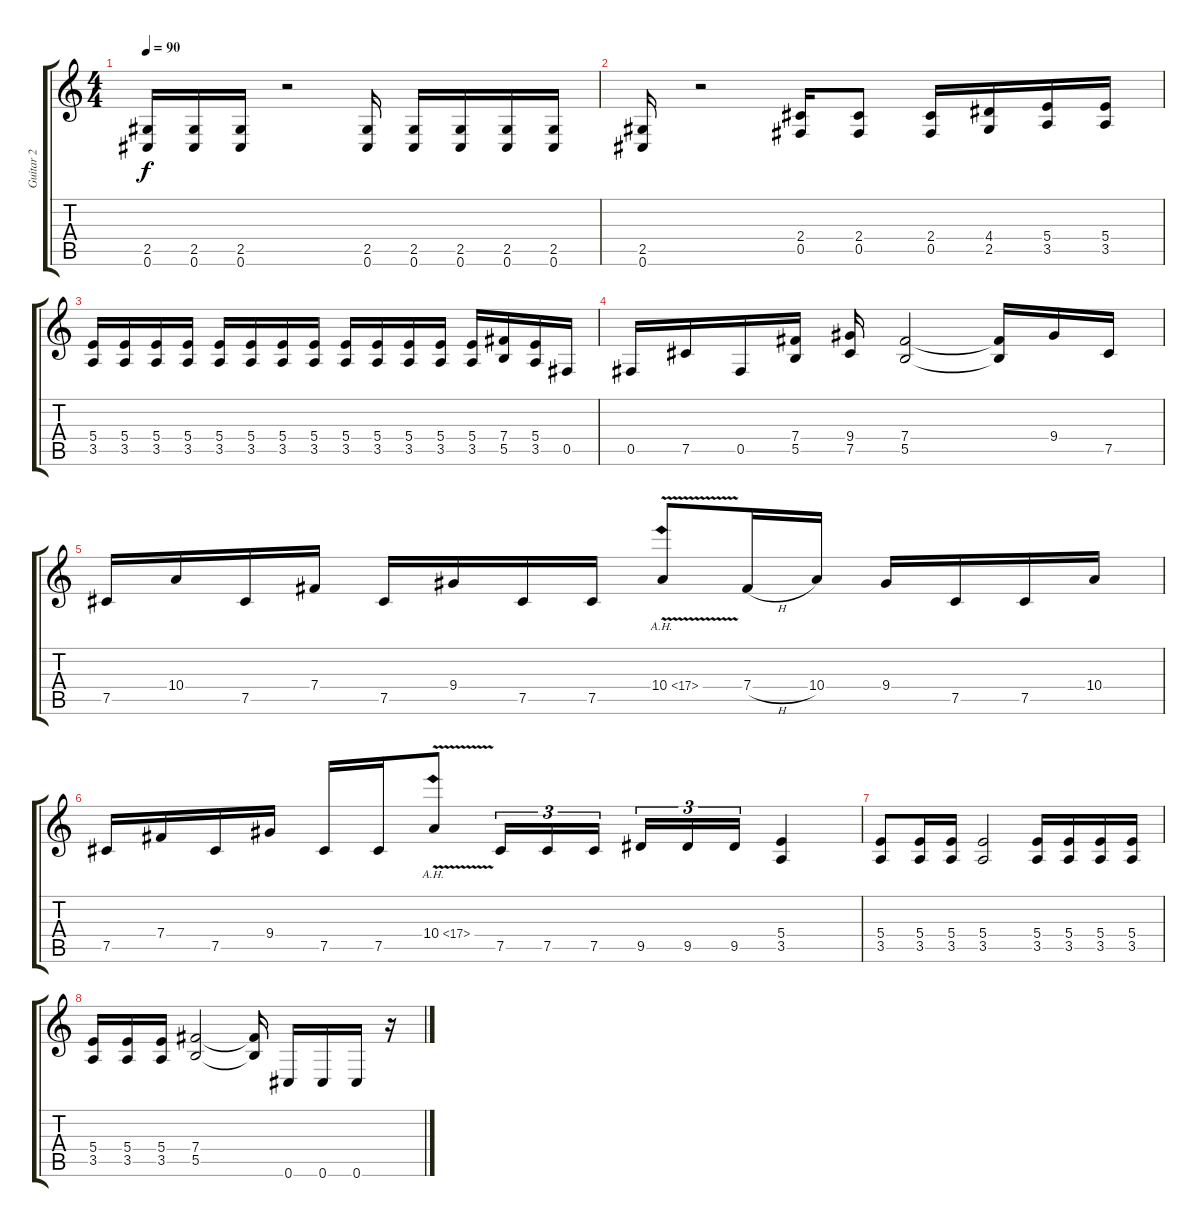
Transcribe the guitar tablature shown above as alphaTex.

\track ("Guitar 2" "Guitar 2") {instrument distortionguitar}
\staff {score tabs}
\tuning (Db4 Ab3 E3 B2 Gb2 Db2) {hide}
\ts (4 4)
\tempo 90
\clef g2
\ks c
(2.5 0.6).16{dy f} (2.5 0.6).16 (2.5 0.6).16 r.2 (2.5 0.6).16 (2.5 0.6).16 (2.5 0.6).16 (2.5 0.6).16 (2.5 0.6).16 |
(2.5 0.6).16 r.2 (2.4 0.5).16 (2.4 0.5).8 (2.4 0.5).16 (4.4 2.5).16 (5.4 3.5).16 (5.4 3.5).16 |
(5.4 3.5).16 (5.4 3.5).16 (5.4 3.5).16 (5.4 3.5).16 (5.4 3.5).16 (5.4 3.5).16 (5.4 3.5).16 (5.4 3.5).16 (5.4 3.5).16 (5.4 3.5).16 (5.4 3.5).16 (5.4 3.5).16 (5.4 3.5).16 (7.4 5.5).16 (5.4 3.5).16 0.5.16 |
0.5.16 7.5.16 0.5.16 (7.4 5.5).16 (9.4 7.5).16 (7.4 5.5).2 (7.4{t} 5.5{t}).16 9.4.16 7.5.16 |
7.5.16 10.4.16 7.5.16 7.4.16 7.5.16 9.4.16 7.5.16 7.5.16 10.4{ah 7 v}.8 7.4{h}.16 10.4.16 9.4.16 7.5.16 7.5.16 10.4.16 |
7.5.16 7.4.16 7.5.16 9.4.16 7.5.16 7.5.16 10.4{ah 7 v}.8 7.5.16{tu (3 2)} 7.5.16{tu (3 2)} 7.5.16{tu (3 2) beam splitsecondary} 9.5.16{tu (3 2)} 9.5.16{tu (3 2)} 9.5.16{tu (3 2)} (5.4 3.5).4 |
(5.4 3.5).8 (5.4 3.5).16 (5.4 3.5).16 (5.4 3.5).2 (5.4 3.5).16 (5.4 3.5).16 (5.4 3.5).16 (5.4 3.5).16 |
(5.4 3.5).16 (5.4 3.5).16 (5.4 3.5).16 (7.4 5.5).2 (7.4{t} 5.5{t}).16 0.6.16 0.6.16 0.6.16 r.16
